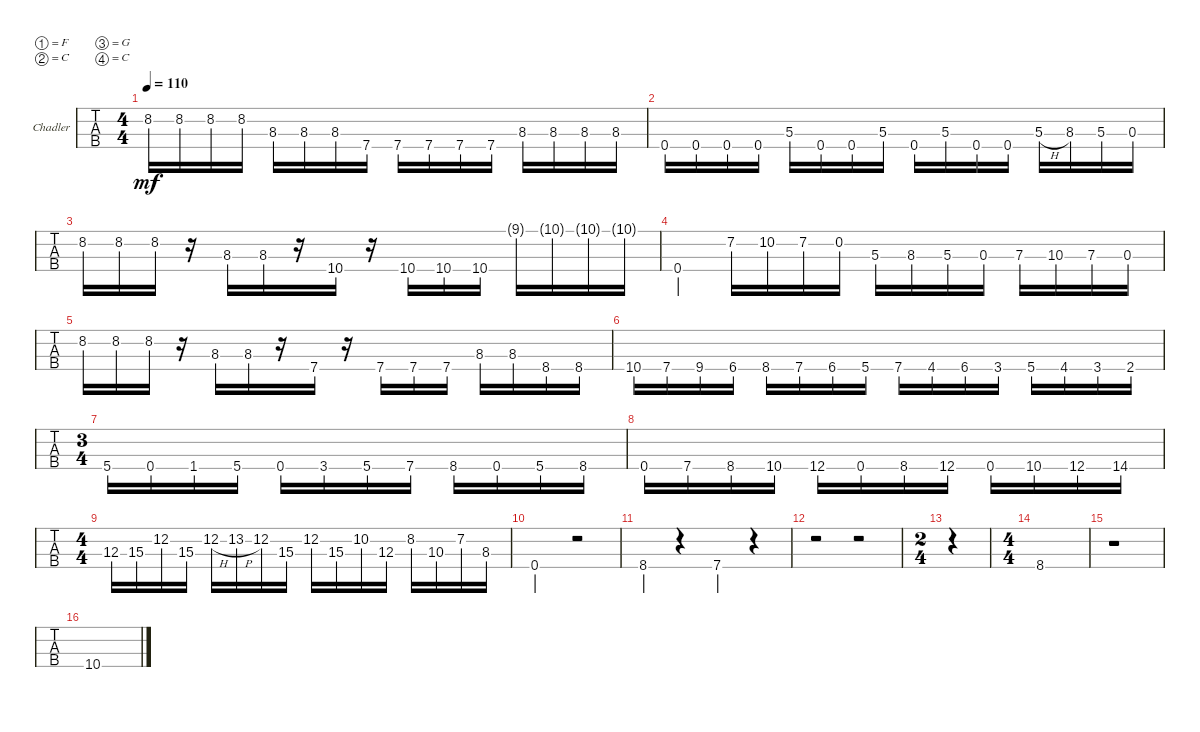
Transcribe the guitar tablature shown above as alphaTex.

\defaultSystemsLayout 4
\bracketExtendMode groupsimilarinstruments
\firstSystemTrackNameOrientation horizontal
\otherSystemsTrackNameOrientation horizontal
\track ("Chad" "Chadler") {solo instrument electricbassfinger}
\staff {tabs}
\tuning (F2 C2 G1 C1)
\ts (4 4)
\scale
0.48201
\tempo 110
\accidentals auto
\clef f4
\ottava regular
\simile none
\ks c
8.2.16{dy mf} 8.2.16 8.2.16 8.2.16 8.3.16 8.3.16 8.3.16 7.4.16 7.4.16 7.4.16 7.4.16 7.4.16 8.3.16 8.3.16 8.3.16 8.3.16 |
\scale
0.527728 0.4.16 0.4.16 0.4.16 0.4.16 5.3.16 0.4.16 0.4.16 5.3.16 0.4.16 5.3.16 0.4.16 0.4.16 5.3{h}.16 8.3.16 5.3.16 0.3.16 |
\scale
0.472272 8.2.16 8.2.16 8.2.16 r.16 8.3.16 8.3.16 r.16 10.4.16 r.16 10.4.16 10.4.16 10.4.16 9.1{g}.16 10.1{g}.16 10.1{g}.16 10.1{g}.16 |
\scale
0.527728 0.4.4 7.2.16 10.2.16 7.2.16 0.2.16 5.3.16 8.3.16 5.3.16 0.3.16 7.3.16 10.3.16 7.3.16 0.3.16 |
\scale
0.472272 8.2.16 8.2.16 8.2.16 r.16 8.3.16 8.3.16 r.16 7.4.16 r.16 7.4.16 7.4.16 7.4.16 8.3.16 8.3.16 8.4.16 8.4.16 |
10.4.16 7.4.16 9.4.16 6.4.16 8.4.16 7.4.16 6.4.16 5.4.16 7.4.16 4.4.16 6.4.16 3.4.16 5.4.16 4.4.16 3.4.16 2.4.16 |
\ts (3 4)
5.4.16 0.4.16 1.4.16 5.4.16 0.4.16 3.4.16 5.4.16 7.4.16 8.4.16 0.4.16 5.4.16 8.4.16 |
0.4.16 7.4.16 8.4.16 10.4.16 12.4.16 0.4.16 8.4.16 12.4.16 0.4.16 10.4.16 12.4.16 14.4.16 |
\ts (4 4)
12.3.16 15.3.16 12.2.16 15.3.16 12.2{h}.16 13.2{h}.16 12.2.16 15.3.16 12.2.16 15.3.16 10.2.16 12.3.16 8.2.16 10.3.16 7.2.16 8.3.16 |
0.4.2 r.2 |
8.4.4 r.4 7.4.4 r.4 |
r.2 r.2 |
\ts (2 4)
|
\ts (4 4)
8.4.1 |
r.1 |
10.4.1
